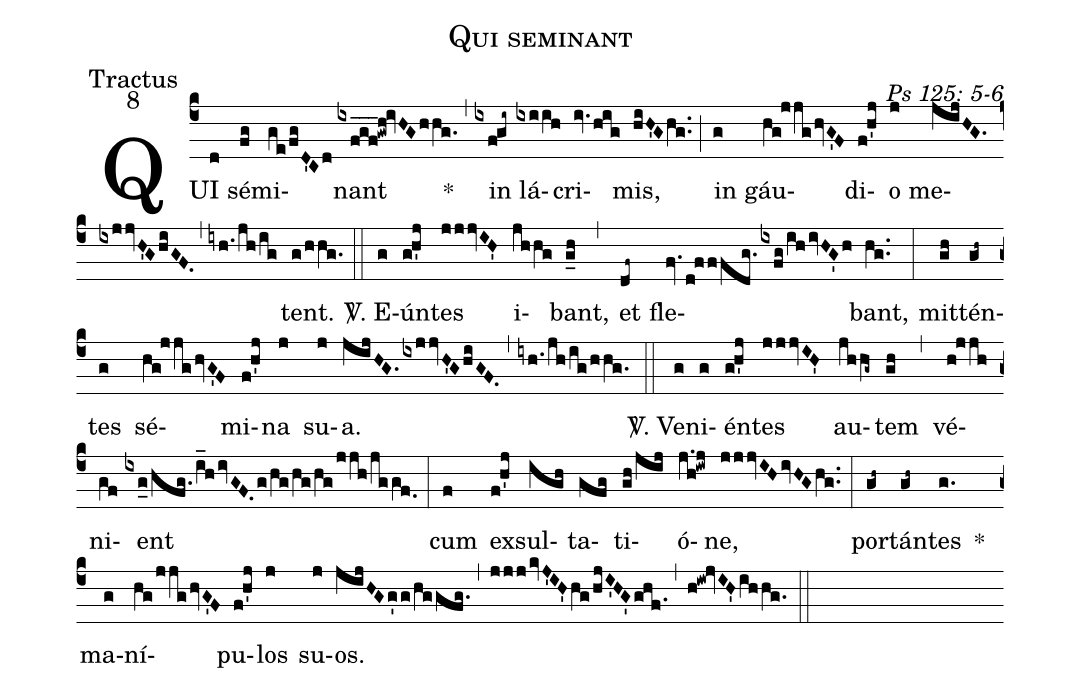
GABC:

name: Qui seminant;
office-part: Tractus;
mode: 8;
commentary: Ps 125: 5-6;
%%
(c4) QUI(d) sé(fg)mi(ge/fgD'Cd)nant(ixf_g_f_!gwh!ivHGhhg.) *(,)
in(ixfgi~) lá(ixiih)cri(iv.hig)mis,(hiH'Ghg..) (;) in(g) gáu(hg!jjghvG'F)di(f!h'j)o(j) me(jijHG.ixjjvH'GhiGF.)(,)(iyh./jh/ig)tent.(g/hhg.) (::)
<sp>V/</sp>. E(g)ún(gh'j)tes(jjjvIH') i(jhhg)bant,(g_h) (,) et(df~) fle(fv.d!fffdg.ixfg/ihivHG'h)bant,(hg..) (:)
mit(gh)tén(gh~)tes(g) sé(hg!jjghvG'F)mi(f!h'j)na(j) su(j)a.(jijHG.ixjjvH'GhiGF.) (,) (iyh./jh/ig/hhg.) (::)
<sp>V/</sp>. Ve(g)ni(g)én(gh'j)tes(jjjvIH') au(jhhg~)tem(gh) (,) vé(h!jjh)ni(gf)ent(ixg_0/hfg./i_hivGF.g/hg/hg/hg/jjh/jggf.0) (:)
cum(f) ex(f!h'j)sul(igh)ta(gfg)ti(gh/jij)ó(j.h!iwj)ne,(jjjvIHivHGhg..) (:)
por(gh~)tán(gh~)tes(g.) *() ma(g)ní(hg/jjghvG'F)pu(f!h'j)los(j) su(j)os.(jijHGg'g/hggfg.) (,) (jjjkvJ'IH'hg/hjI'HG'ghf.1) (,) (h!iw!jvIH'ihhg.) (::)
